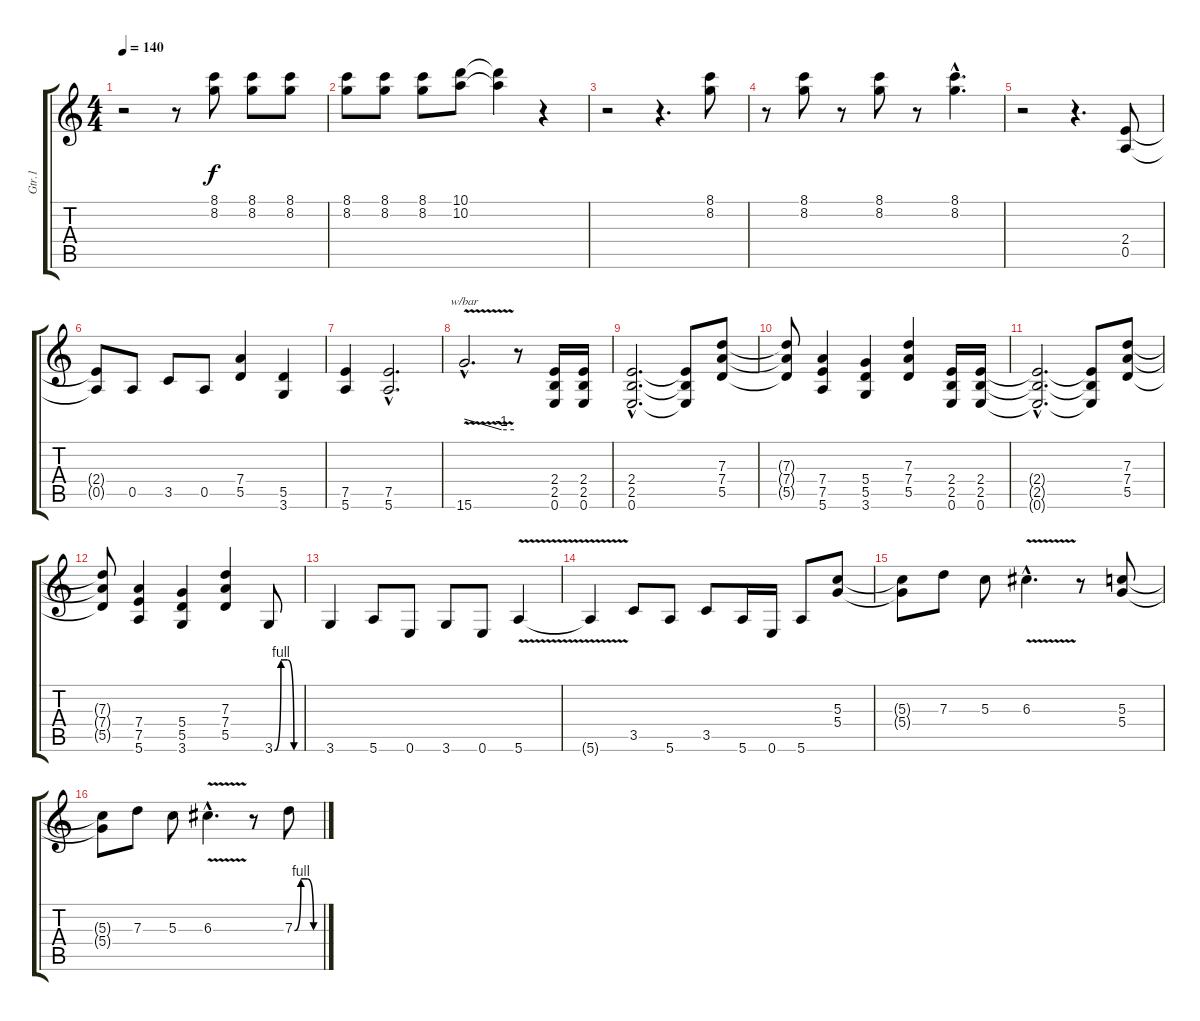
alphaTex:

\track ("Gtr.1" "Gtr.1") {instrument distortionguitar}
\staff {score tabs}
\tuning (E4 B3 G3 D3 A2 E2) {hide}
\ts (4 4)
\tempo 140
\clef g2
\ks c
r.2{dy f} r.8 (8.1 8.2).8 (8.1 8.2).8 (8.1 8.2).8 |
(8.1 8.2).8 (8.1 8.2).8 (8.1 8.2).8 (10.1 10.2).8 (10.1{t} 10.2{t}).4 r.4 |
r.2 r.4{d} (8.1 8.2).8 |
r.8 (8.1 8.2).8 r.8 (8.1 8.2).8 r.8 (8.1{hac} 8.2{hac}).4{d} |
r.2 r.4{d} (2.4 0.5).8 |
(2.4{t} 0.5{t}).8 0.5.8 3.5.8 0.5.8 (7.4 5.5).4 (5.5 3.6).4 |
(7.5 5.6).4 (7.5{hac} 5.6{hac}).2{d} |
15.6{v hac}.2{d tbe (custom default 0 0 45 -4 60 -4)} r.8 (2.4 2.5 0.6).16 (2.4 2.5 0.6).16 |
(2.4{hac} 2.5{hac} 0.6{hac}).2{d} (2.4{t} 2.5{t} 0.6{t}).8 (7.3 7.4 5.5).8 |
(7.3{t} 7.4{t} 5.5{t}).8 (7.4 7.5 5.6).4 (5.4 5.5 3.6).4 (7.3 7.4 5.5).4 (2.4 2.5 0.6).16 (2.4 2.5 0.6).16 |
(2.4{hac t} 2.5{hac t} 0.6{hac t}).2{d} (2.4{t} 2.5{t} 0.6{t}).8 (7.3 7.4 5.5).8 |
(7.3{t} 7.4{t} 5.5{t}).8 (7.4 7.5 5.6).4 (5.4 5.5 3.6).4 (7.3 7.4 5.5).4 3.6{be (custom 0 0 15 4 30 4 45 0 60 0)}.8 |
3.6.4 5.6.8 0.6.8 3.6.8 0.6.8 5.6{v}.4 |
5.6{t}.4 3.5.8 5.6.8 3.5.8 5.6.16 0.6.16 5.6.8 (5.3 5.4).8 |
(5.3{t} 5.4{t}).8 7.3.8 5.3.8 6.3{v hac}.4{d} r.8 (5.3 5.4).8 |
(5.3{t} 5.4{t}).8 7.3.8 5.3.8 6.3{v hac}.4{d} r.8 7.3{be (custom 0 0 15 4 30 4 45 0 60 0)}.8
